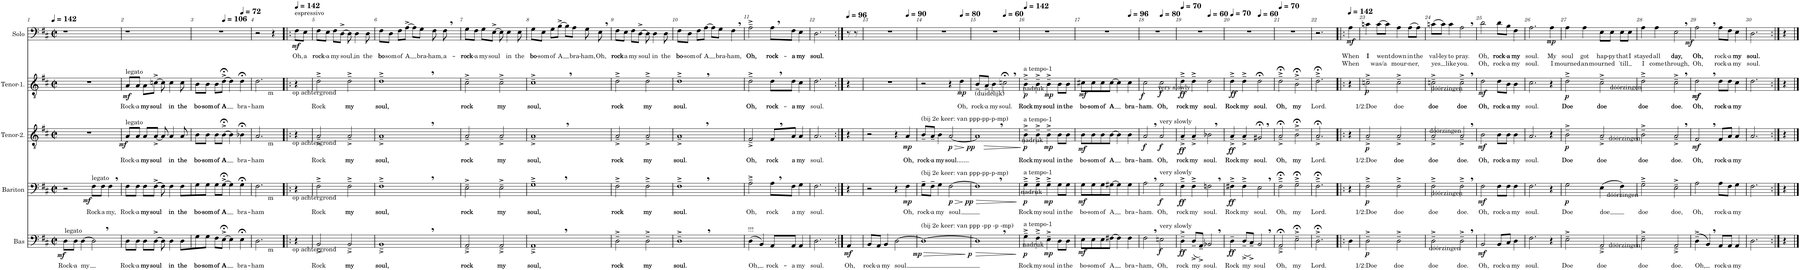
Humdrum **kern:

**kern	**text	**dynam	**kern	**text	**dynam	**kern	**text	**dynam	**kern	**text	**dynam	**kern	**text	**text	**dynam
*part5	*part5	*part5	*part4	*part4	*part4	*part3	*part3	*part3	*part2	*part2	*part2	*part1	*part1	*part1	*part1
*staff5	*staff5	*staff5	*staff4	*staff4	*staff4	*staff3	*staff3	*staff3	*staff2	*staff2	*staff2	*staff1	*staff1	*staff1	*staff1
*I"Bas	*	*	*I"Bariton	*	*	*I"Tenor-2.	*	*	*I"Tenor-1.	*	*	*I"Solo	*	*	*
*I'Bs.	*	*	*I'Ba.	*	*	*I'T.-2	*	*	*I'T.-1	*	*	*I'Solo	*	*	*
*clefF4	*	*	*clefF4	*	*	*clefGv2	*	*	*clefGv2	*	*	*clefF4	*	*	*
*k[f#c#]	*	*	*k[f#c#]	*	*	*k[f#c#]	*	*	*k[f#c#]	*	*	*k[f#c#]	*	*	*
*M2/2	*	*	*M2/2	*	*	*M2/2	*	*	*M2/2	*	*	*M2/2	*	*	*
*met(c|)	*	*	*met(c|)	*	*	*met(c|)	*	*	*met(c|)	*	*	*met(c|)	*	*	*
*MM142	*	*	*MM142	*	*	*MM142	*	*	*MM142	*	*	*MM142	*	*	*
=1	=1	=1	=1	=1	=1	=1	=1	=1	=1	=1	=1	=1	=1	=1	=1
!LO:TX:a:t=legato	!	!	!	!	!	!	!	!	!	!	!	!	!	!	!
!	!LO:LY:b	!LO:DY:b	!	!	!	!	!	!	!	!	!	!	!	!	!
8D\L	Rock-	mf	2r	.	.	1r	.	.	1r	.	.	1r	.	.	.
!	!LO:LY:b	!	!	!	!	!	!	!	!	!	!	!	!	!	!
8D\J	-a	.	.	.	.	.	.	.	.	.	.	.	.	.	.
!	!LO:LY:b	!	!	!	!	!	!	!	!	!	!	!	!	!	!
[4D\	my	.	.	.	.	.	.	.	.	.	.	.	.	.	.
!	!	!	!LO:TX:a:t=legato	!	!	!	!	!	!	!	!	!	!	!	!
!	!	!	!	!LO:LY:b	!LO:DY:b	!	!	!	!	!	!	!	!	!	!
2D,\]	.	.	8F#\L	Rock	mf	.	.	.	.	.	.	.	.	.	.
!	!	!	!	!LO:LY:b	!	!	!	!	!	!	!	!	!	!	!
.	.	.	8F#\J	a	.	.	.	.	.	.	.	.	.	.	.
!	!	!	!	!LO:LY:b	!	!	!	!	!	!	!	!	!	!	!
.	.	.	4F#,\	my,	.	.	.	.	.	.	.	.	.	.	.
=2	=2	=2	=2	=2	=2	=2	=2	=2	=2	=2	=2	=2	=2	=2	=2
!	!	!	!	!	!	!	!	!	!LO:TX:a:t=legato	!	!	!	!	!	!
!	!	!	!	!	!	!LO:TX:a:t=legato	!	!	!	!	!	!	!	!	!
!	!LO:LY:b	!	!	!LO:LY:b	!	!	!LO:LY:b	!LO:DY:b	!	!LO:LY:b	!LO:DY:b	!	!	!	!
8D\L	Rock-	.	8F#\L	Rock-	.	8A/L	Rock-	mf	8A/L	Rock-	mf	1r	.	.	.
!	!LO:LY:b	!	!	!LO:LY:b	!	!	!LO:LY:b	!	!	!LO:LY:b	!	!	!	!	!
8D\J	-a	.	8F#\J	-a	.	8A/J	-a	.	8A/J	-a	.	.	.	.	.
!	!LO:LY:b	!	!	!LO:LY:b	!	!	!LO:LY:b	!	!	!LO:LY:b	!	!	!	!	!
8D\L	my	.	8F#\L	my	.	8A/L	my	.	8A\L	my	.	.	.	.	.
!	!LO:LY:b	!	!	!LO:LY:b	!	!	!LO:LY:b	!	!	!LO:LY:b	!	!	!	!	!
[8D^\J	soul	.	[8F#^\J	soul	.	[8A^/J	soul	.	[8cn^\J	soul	.	.	.	.	.
8D\]	.	.	8F#\]	.	.	8A/]	.	.	8c\]	.	.	.	.	.	.
!	!LO:LY:b	!	!	!LO:LY:b	!	!	!LO:LY:b	!	!	!LO:LY:b	!	!	!	!	!
4D\	in	.	4F#\	in	.	4A/	in	.	4c\	in	.	.	.	.	.
!	!LO:LY:b	!	!	!LO:LY:b	!	!	!LO:LY:b	!	!	!LO:LY:b	!	!	!	!	!
8D\L	the	.	8F#\L	the	.	8A/	the	.	8c\	the	.	.	.	.	.
=3	=3	=3	=3	=3	=3	=3	=3	=3	=3	=3	=3	=3	=3	=3	=3
!	!LO:LY:b	!	!	!LO:LY:b	!	!	!LO:LY:b	!	!	!LO:LY:b	!	!	!	!	!
*	*	*	*	*	*	*	*	*	*	*	*	*^	*	*	*
*	*	*	*	*	*	*	*	*	*	*	*	*	*^	*	*	*
8G\	bo	.	8G\	bo	.	8B\L	bo	.	8B\L	bo	.	1r	4.ryy	2.ryy	.	.	.
!	!LO:LY:b	!	!	!LO:LY:b	!	!	!LO:LY:b	!	!	!LO:LY:b	!	!	!	!	!	!	!
8G\J	som	.	8G\J	som	.	8B\J	som	.	8B\J	som	.	.	.	.	.	.	.
!	!LO:LY:b	!	!	!LO:LY:b	!	!	!LO:LY:b	!	!	!LO:LY:b	!	!	!	!	!	!	!
8F#\L	of	.	8G\L	of	.	8B\L	of	.	8B\L	of	.	.	.	.	.	.	.
*	*	*	*	*	*	*	*	*	*	*	*	*MM106	*	*	*	*	*
!	!LO:LY:b	!	!	!LO:LY:b	!	!	!LO:LY:b	!	!	!LO:LY:b	!	!	!	!	!	!	!
[8E;<^\J	A	.	[8G;<^\J	A	.	[8B;<^\J	A	.	[8d;<^\J	A	.	.	2ryy	.	.	.	.
4E\]	.	.	4G\]	.	.	4B\]	.	.	4d\]	.	.	.	.	.	.	.	.
*	*	*	*	*	*	*	*	*	*	*	*	*MM72	*	*	*	*	*
!	!LO:LY:b	!	!	!LO:LY:b	!	!	!LO:LY:b	!	!	!LO:LY:b	!	!	!	!	!	!	!
4E;<\	bra-	.	4G;<\	bra-	.	4B-X;<\	bra-	.	4d;<\	bra-	.	.	.	4ryy	.	.	.
.	.	.	.	.	.	.	.	.	.	.	.	.	8ryy	.	.	.	.
=4	=4	=4	=4	=4	=4	=4	=4	=4	=4	=4	=4	=4	=4	=4	=4	=4	=4
!	!	!	!	!	!	!	!	!	!LO:TX:b:t=m	!	!	!	!	!	!	!	!
!	!	!	!	!	!	!LO:TX:b:t=m	!	!	!	!	!	!	!	!	!	!	!
!	!	!	!LO:TX:b:t=m	!	!	!	!	!	!	!	!	!	!	!	!	!	!
!LO:TX:b:t=m	!	!	!	!	!	!	!	!	!	!	!	!	!	!	!	!	!
!	!LO:LY:b	!	!	!LO:LY:b	!	!	!LO:LY:b	!	!	!LO:LY:b	!	!	!	!	!	!	!
*	*	*	*	*	*	*	*	*	*	*	*	*v	*v	*v	*	*	*
2.D\	-ham	.	2.F#\	-ham	.	2.A/	-ham	.	2.d\	-ham	.	2r	.	.	.
.	.	.	.	.	.	.	.	.	.	.	.	4r	.	.	.
*	*	*	*	*	*	*	*	*	*	*	*	*MM142	*	*	*
!	!	!	!	!	!	!	!	!	!	!	!	!LO:TX:a:t=espressivo	!	!	!
!	!	!	!	!	!	!	!	!	!	!	!	!	!LO:LY:b	!	!LO:DY:b
4r	.	.	4r	.	.	4r	.	.	4r	.	.	8F#\L	Oh,	.	mf
!	!	!	!	!	!	!	!	!	!	!	!	!	!LO:LY:b	!	!
.	.	.	.	.	.	.	.	.	.	.	.	8E\J	a	.	.
=5	=5	=5	=5	=5	=5	=5	=5	=5	=5	=5	=5	=5	=5	=5	=5
!	!	!	!	!	!	!	!	!	!LO:TX:a:t=op achtergrond	!	!	!	!	!	!
!	!	!	!	!	!	!LO:TX:a:t=op achtergrond	!	!	!	!	!	!	!	!	!
!	!	!	!LO:TX:a:t=op achtergrond	!	!	!	!	!	!	!	!	!	!	!	!
!LO:TX:a:t=op achtergrond	!	!	!	!	!	!	!	!	!	!	!	!	!	!	!
!	!LO:LY:b	!	!	!LO:LY:b	!	!	!LO:LY:b	!	!	!LO:LY:b	!	!	!LO:LY:b	!	!
2BB~^/	Rock	.	2F#~^\	Rock	.	2A~^/	Rock	.	2d~^\	Rock	.	8F#\L	rock	.	.
!	!	!	!	!	!	!	!	!	!	!	!	!	!LO:LY:b	!	!
.	.	.	.	.	.	.	.	.	.	.	.	8E\J	-a	.	.
!	!	!	!	!	!	!	!	!	!	!	!	!	!LO:LY:b	!	!
.	.	.	.	.	.	.	.	.	.	.	.	8F#\L	my	.	.
!	!	!	!	!	!	!	!	!	!	!	!	!	!LO:LY:b	!	!
.	.	.	.	.	.	.	.	.	.	.	.	[8D^\J	soul	.	.
!	!LO:LY:b	!	!	!LO:LY:b	!	!	!LO:LY:b	!	!	!LO:LY:b	!	!	!	!	!
2BB~^/	my	.	2F#~^\	my	.	2A~^/	my	.	2d~^\	my	.	8D\]	.	.	.
!	!	!	!	!	!	!	!	!	!	!	!	!	!LO:LY:b	!	!
.	.	.	.	.	.	.	.	.	.	.	.	4D\	in	.	.
!	!	!	!	!	!	!	!	!	!	!	!	!	!LO:LY:b	!	!
.	.	.	.	.	.	.	.	.	.	.	.	8D\	the	.	.
=6	=6	=6	=6	=6	=6	=6	=6	=6	=6	=6	=6	=6	=6	=6	=6
!	!LO:LY:b	!	!	!LO:LY:b	!	!	!LO:LY:b	!	!	!LO:LY:b	!	!	!LO:LY:b	!	!
1BB~^,	soul,	.	1F#~^,	soul,	.	1A~^,	soul,	.	1d~^,	soul,	.	8F#\L	bo	.	.
!	!	!	!	!	!	!	!	!	!	!	!	!	!LO:LY:b	!	!
.	.	.	.	.	.	.	.	.	.	.	.	8D\J	som	.	.
!	!	!	!	!	!	!	!	!	!	!	!	!	!LO:LY:b	!	!
.	.	.	.	.	.	.	.	.	.	.	.	8F#\L	of	.	.
!	!	!	!	!	!	!	!	!	!	!	!	!	!LO:LY:b	!	!
.	.	.	.	.	.	.	.	.	.	.	.	[8A^\J	A	.	.
.	.	.	.	.	.	.	.	.	.	.	.	8A\L]	.	.	.
!	!	!	!	!	!	!	!	!	!	!	!	!	!LO:LY:b	!	!
.	.	.	.	.	.	.	.	.	.	.	.	8G\J	bra-	.	.
!	!	!	!	!	!	!	!	!	!	!	!	!	!LO:LY:b	!	!
.	.	.	.	.	.	.	.	.	.	.	.	8F#\	-ham,	.	.
!	!	!	!	!	!	!	!	!	!	!	!	!	!LO:LY:b	!	!
.	.	.	.	.	.	.	.	.	.	.	.	8F#,\	a-	.	.
=7	=7	=7	=7	=7	=7	=7	=7	=7	=7	=7	=7	=7	=7	=7	=7
!	!LO:LY:b	!	!	!LO:LY:b	!	!	!LO:LY:b	!	!	!LO:LY:b	!	!	!LO:LY:b	!	!
2AA~^/	rock	.	2E~^\	rock	.	2A~^/	rock	.	2c#~^\	rock	.	8G\L	rock	.	.
!	!	!	!	!	!	!	!	!	!	!	!	!	!LO:LY:b	!	!
.	.	.	.	.	.	.	.	.	.	.	.	8F#\J	-a	.	.
!	!	!	!	!	!	!	!	!	!	!	!	!	!LO:LY:b	!	!
.	.	.	.	.	.	.	.	.	.	.	.	8G\L	my	.	.
!	!	!	!	!	!	!	!	!	!	!	!	!	!LO:LY:b	!	!
.	.	.	.	.	.	.	.	.	.	.	.	[8E^\J	soul	.	.
!	!LO:LY:b	!	!	!LO:LY:b	!	!	!LO:LY:b	!	!	!LO:LY:b	!	!	!	!	!
2AA~^/	my	.	2E~^\	my	.	2A~^/	my	.	2c#~^\	my	.	8E\]	.	.	.
!	!	!	!	!	!	!	!	!	!	!	!	!	!LO:LY:b	!	!
.	.	.	.	.	.	.	.	.	.	.	.	4E\	in	.	.
!	!	!	!	!	!	!	!	!	!	!	!	!	!LO:LY:b	!	!
.	.	.	.	.	.	.	.	.	.	.	.	8E\	the	.	.
=8	=8	=8	=8	=8	=8	=8	=8	=8	=8	=8	=8	=8	=8	=8	=8
!	!LO:LY:b	!	!	!LO:LY:b	!	!	!LO:LY:b	!	!	!LO:LY:b	!	!	!LO:LY:b	!	!
1AA~^,	soul,	.	1G~^,	soul,	.	1A~^,	soul,	.	1c#~^,	soul,	.	8G\L	bo	.	.
!	!	!	!	!	!	!	!	!	!	!	!	!	!LO:LY:b	!	!
.	.	.	.	.	.	.	.	.	.	.	.	8E\J	-som	.	.
!	!	!	!	!	!	!	!	!	!	!	!	!	!LO:LY:b	!	!
.	.	.	.	.	.	.	.	.	.	.	.	8G\L	of	.	.
!	!	!	!	!	!	!	!	!	!	!	!	!	!LO:LY:b	!	!
.	.	.	.	.	.	.	.	.	.	.	.	[8B^\J	A	.	.
.	.	.	.	.	.	.	.	.	.	.	.	8B\L]	.	.	.
!	!	!	!	!	!	!	!	!	!	!	!	!	!LO:LY:b	!	!
.	.	.	.	.	.	.	.	.	.	.	.	8A\J	bra-	.	.
!	!	!	!	!	!	!	!	!	!	!	!	!	!LO:LY:b	!	!
.	.	.	.	.	.	.	.	.	.	.	.	8G\	-ham,	.	.
!	!	!	!	!	!	!	!	!	!	!	!	!	!LO:LY:b	!	!
.	.	.	.	.	.	.	.	.	.	.	.	8E,\	Oh,	.	.
=9	=9	=9	=9	=9	=9	=9	=9	=9	=9	=9	=9	=9	=9	=9	=9
!	!LO:LY:b	!	!	!LO:LY:b	!	!	!LO:LY:b	!	!	!LO:LY:b	!	!	!LO:LY:b	!	!
2D~^\	rock	.	2F#~^\	rock	.	2A~^/	rock	.	2d~^\	rock	.	8F#\L	rock	.	.
!	!	!	!	!	!	!	!	!	!	!	!	!	!LO:LY:b	!	!
.	.	.	.	.	.	.	.	.	.	.	.	8E\J	a	.	.
!	!	!	!	!	!	!	!	!	!	!	!	!	!LO:LY:b	!	!
.	.	.	.	.	.	.	.	.	.	.	.	8F#\L	my	.	.
!	!	!	!	!	!	!	!	!	!	!	!	!	!LO:LY:b	!	!
.	.	.	.	.	.	.	.	.	.	.	.	[8D^\J	soul	.	.
!	!LO:LY:b	!	!	!LO:LY:b	!	!	!LO:LY:b	!	!	!LO:LY:b	!	!	!	!	!
2D~^\	my	.	2F#~^\	my	.	2A~^/	my	.	2d~^\	my	.	8D\]	.	.	.
!	!	!	!	!	!	!	!	!	!	!	!	!	!LO:LY:b	!	!
.	.	.	.	.	.	.	.	.	.	.	.	4D\	in	.	.
!	!	!	!	!	!	!	!	!	!	!	!	!	!LO:LY:b	!	!
.	.	.	.	.	.	.	.	.	.	.	.	8D\	the	.	.
=10	=10	=10	=10	=10	=10	=10	=10	=10	=10	=10	=10	=10	=10	=10	=10
!	!LO:LY:b	!	!	!LO:LY:b	!	!	!LO:LY:b	!	!	!LO:LY:b	!	!	!LO:LY:b	!	!
1D~^,	soul.	.	1F#~^,	soul.	.	1A~^,	soul.	.	1d~^,	soul.	.	8F#\L	bo	.	.
!	!	!	!	!	!	!	!	!	!	!	!	!	!LO:LY:b	!	!
.	.	.	.	.	.	.	.	.	.	.	.	8D\J	-som	.	.
!	!	!	!	!	!	!	!	!	!	!	!	!	!LO:LY:b	!	!
.	.	.	.	.	.	.	.	.	.	.	.	8F#\L	of	.	.
!	!	!	!	!	!	!	!	!	!	!	!	!	!LO:LY:b	!	!
.	.	.	.	.	.	.	.	.	.	.	.	[8A\J	A	.	.
.	.	.	.	.	.	.	.	.	.	.	.	8A\L]	.	.	.
!	!	!	!	!	!	!	!	!	!	!	!	!	!LO:LY:b	!	!
.	.	.	.	.	.	.	.	.	.	.	.	8G\J	bra-	.	.
!	!	!	!	!	!	!	!	!	!	!	!	!	!LO:LY:b	!	!
.	.	.	.	.	.	.	.	.	.	.	.	4F#,\	-ham,	.	.
=11	=11	=11	=11	=11	=11	=11	=11	=11	=11	=11	=11	=11	=11	=11	=11
!LO:TX:a:t=!!!	!	!	!	!	!	!	!	!	!	!	!	!	!	!	!
!	!LO:LY:b	!	!	!LO:LY:b	!	!	!LO:LY:b	!	!	!LO:LY:b	!	!	!LO:LY:b	!	!
(4D\	Oh,	.	2A~^\	Oh,	.	2F#~^/	Oh,	.	2d~^\	Oh,	.	2A~^\	Oh,	.	.
4BB/)	.	.	.	.	.	.	.	.	.	.	.	.	.	.	.
!	!LO:LY:b	!	!	!LO:LY:b	!	!	!LO:LY:b	!	!	!LO:LY:b	!	!	!LO:LY:b	!	!
8AA/L	rock-	.	8A,\L	rock	.	8F#,/L	rock	.	8d,\L	rock	.	8A,\L	rock	.	.
!	!LO:LY:b	!	!	!LO:LY:b	!	!	!LO:LY:b	!	!	!LO:LY:b	!	!	!LO:LY:b	!	!
8AA/J	-a	.	8F#\J	a	.	8A/J	a	.	8d\J	a	.	8F#\J	a	.	.
!	!LO:LY:b	!	!	!LO:LY:b	!	!	!LO:LY:b	!	!	!LO:LY:b	!	!	!LO:LY:b	!	!
4AA/	my	.	4G\	my	.	4A/	my	.	4c#\	my	.	4E\	my	.	.
=12	=12	=12	=12	=12	=12	=12	=12	=12	=12	=12	=12	=12	=12	=12	=12
!	!LO:LY:b	!	!	!LO:LY:b	!	!	!LO:LY:b	!	!	!LO:LY:b	!	!	!LO:LY:b	!	!
2.D\	soul.	.	2.F#\	soul.	.	2.A/	soul.	.	2.d\	soul.	.	2.D\	soul.	.	.
*	*	*	*	*	*	*	*	*	*	*	*	*MM96	*	*	*
!	!LO:LY:b	!LO:DY:b	!	!	!	!	!	!	!	!	!	!	!	!	!
4AA/	Oh,	mf	4r	.	.	4r	.	.	4r	.	.	8r	.	.	.
.	.	.	.	.	.	.	.	.	.	.	.	8r	.	.	.
=13	=13	=13	=13	=13	=13	=13	=13	=13	=13	=13	=13	=13	=13	=13	=13
!	!LO:LY:b	!	!	!	!	!	!	!	!	!	!	!	!	!	!
*	*	*	*	*	*	*	*	*	*	*	*	*^	*	*	*
8BB/L	rock-	.	2r	.	.	2r	.	.	1r	.	.	1r	2.ryy	.	.	.
!	!LO:LY:b	!	!	!	!	!	!	!	!	!	!	!	!	!	!	!
8AA/J	-a	.	.	.	.	.	.	.	.	.	.	.	.	.	.	.
!	!LO:LY:b	!	!	!	!	!	!	!	!	!	!	!	!	!	!	!
4BB/	my	.	.	.	.	.	.	.	.	.	.	.	.	.	.	.
!	!LO:LY:b	!	!	!	!	!	!	!	!	!	!	!	!	!	!	!
[2D\	soul	.	4r	.	.	4r	.	.	.	.	.	.	.	.	.	.
*	*	*	*	*	*	*	*	*	*	*	*	*MM90	*	*	*	*
!	!	!	!	!LO:LY:b	!LO:DY:b	!	!LO:LY:b	!LO:DY:b	!	!	!	!	!	!	!	!
.	.	.	4F#\	Oh,	mp	4A/	Oh,	mp	.	.	.	.	4ryy	.	.	.
=14	=14	=14	=14	=14	=14	=14	=14	=14	=14	=14	=14	=14	=14	=14	=14	=14
!	!	!	!	!	!	!LO:TX:a:t=(bij 2e keer&colon; van ppp-pp-p-mp)	!	!	!	!	!	!	!	!	!	!
!	!	!	!LO:TX:a:t=(bij 2e keer&colon; van ppp-pp-p-mp)	!	!	!	!	!	!	!	!	!	!	!	!	!
!LO:TX:a:t=(bij 2e keer&colon; van ppp -pp -p -mp)	!	!	!	!	!	!	!	!	!	!	!	!	!	!	!	!
!	!	!LO:HP:b	!	!LO:LY:b	!	!	!LO:LY:b	!	!	!	!	!	!	!	!	!
!	!	!LO:DY:n=1:b	!	!	!	!	!	!	!	!	!	!	!	!	!	!
1D_	.	> mp	8G~\L	rock-	.	8B~/L	rock	.	2r	.	.	1r	2.ryy	.	.	.
!	!	!	!	!LO:LY:b	!	!	!LO:LY:b	!	!	!	!	!	!	!	!	!
.	.	.	8F#~\J	-a	.	8A~/J	a	.	.	.	.	.	.	.	.	.
!	!	!	!	!LO:LY:b	!	!	!LO:LY:b	!	!	!	!	!	!	!	!	!
.	.	.	4G\	my	.	4B\	my	.	.	.	.	.	.	.	.	.
!	!	!	!	!LO:LY:b	!LO:HP:b	!	!LO:LY:b	!LO:HP:b	!	!	!	!	!	!	!	!
!	!	!	!	!	!LO:DY:n=1:b	!	!	!LO:DY:n=1:b	!	!	!	!	!	!	!	!
.	.	.	[2F#\	soul	> p	[2A/	soul.......	> p	4r	.	.	.	.	.	.	.
*	*	*	*	*	*	*	*	*	*	*	*	*MM80	*	*	*	*
!	!	!	!	!	!	!	!	!	!	!LO:LY:b	!LO:DY:b	!	!	!	!	!
.	.	.	.	.	.	.	.	.	4d\	Oh,	mp	.	4ryy	.	.	.
.	.	]	.	.	]	.	.	]	.	.	.	.	.	.	.	.
=15	=15	=15	=15	=15	=15	=15	=15	=15	=15	=15	=15	=15	=15	=15	=15	=15
!	!	!	!	!	!	!	!	!	!LO:TX:b:t=(duidelijk)	!	!	!	!	!	!	!
!	!	!LO:HP:b	!	!	!LO:HP:b	!	!	!LO:HP:b	!	!LO:LY:b	!	!	!	!	!	!
!	!	!LO:DY:n=1:b	!	!	!LO:DY:n=1:b	!	!	!LO:DY:n=1:b	!	!	!	!	!	!	!	!
1D,]	.	> p	1F#,]	.	> pp	1A,]	.	> pp	8B~/L	rock-	.	1r	2ryy	.	.	.
!	!	!	!	!	!	!	!	!	!	!LO:LY:b	!	!	!	!	!	!
.	.	.	.	.	.	.	.	.	8A~/J	-a	.	.	.	.	.	.
!	!	!	!	!	!	!	!	!	!	!LO:LY:b	!	!	!	!	!	!
.	.	.	.	.	.	.	.	.	4B\	my	.	.	.	.	.	.
*	*	*	*	*	*	*	*	*	*	*	*	*MM60	*	*	*	*
!	!	!	!	!	!	!	!	!	!	!LO:LY:b	!	!	!	!	!	!
.	.	.	.	.	.	.	.	.	2cn;<,\	soul.	.	.	2ryy	.	.	.
.	.	]	.	.	]	.	.	]	.	.	.	.	.	.	.	.
*	*	*	*	*	*	*	*	*	*	*	*	*v	*v	*	*	*
=16	=16	=16	=16	=16	=16	=16	=16	=16	=16	=16	=16	=16	=16	=16	=16
*	*	*	*	*	*	*	*	*	*	*	*	*MM142	*	*	*
*	*	*	*	*	*	*	*	*	*	*	*	*^	*	*	*
!	!	!	!	!	!	!	!	!	!LO:TX:a:t=a tempo-1	!	!	!	!	!	!	!
!	!	!	!	!	!	!	!	!	!LO:TX:a:t=nadruk	!	!	!	!	!	!	!
!	!	!	!	!	!	!LO:TX:a:t=a tempo-1	!	!	!	!	!	!	!	!	!	!
!	!	!	!	!	!	!LO:TX:a:t=nadruk	!	!	!	!	!	!	!	!	!	!
!	!	!	!LO:TX:a:t=nadruk	!	!	!	!	!	!	!	!	!	!	!	!	!
!	!	!	!LO:TX:a:t=a tempo-1	!	!	!	!	!	!	!	!	!	!	!	!	!
!LO:TX:a:t=nadruk	!	!	!	!	!	!	!	!	!	!	!	!	!	!	!	!
!LO:TX:a:t=a tempo-1	!	!	!	!	!	!	!	!	!	!	!	!	!	!	!	!
!	!LO:LY:b	!LO:DY:b	!	!LO:LY:b	!LO:DY:b	!	!LO:LY:b	!LO:DY:b	!	!LO:LY:b	!LO:DY:b	!	!	!	!	!
*	*	*	*	*	*	*	*	*	*	*	*	*v	*v	*	*	*
4G~^\	Rock	p	4G~^\	Rock	p	4B~^\	Rock	p	4B~^\	Rock	p	1r	.	.	.
!	!LO:LY:b	!	!	!LO:LY:b	!	!	!LO:LY:b	!	!	!LO:LY:b	!	!	!	!	!
4F#~^\	my	.	4G~^\	my	.	4B~^\	my	.	4B~^\	my	.	.	.	.	.
!	!LO:LY:b	!LO:DY:b	!	!LO:LY:b	!LO:DY:b	!	!LO:LY:b	!LO:DY:b	!	!LO:LY:b	!LO:DY:b	!	!	!	!
4E~^\	soul	mp	4G~^\	soul	mp	4B~^\	soul	mp	4B~^\	soul	mp	.	.	.	.
!	!LO:LY:b	!	!	!LO:LY:b	!	!	!LO:LY:b	!	!	!LO:LY:b	!	!	!	!	!
8D\L	in	.	8G\L	in	.	8B\L	in	.	8B\L	in	.	.	.	.	.
!	!LO:LY:b	!	!	!LO:LY:b	!	!	!LO:LY:b	!	!	!LO:LY:b	!	!	!	!	!
8D\J	the	.	8G\J	the	.	8B\J	the	.	8B\J	the	.	.	.	.	.
=17	=17	=17	=17	=17	=17	=17	=17	=17	=17	=17	=17	=17	=17	=17	=17
!	!LO:LY:b	!LO:DY:b	!	!LO:LY:b	!LO:DY:b	!	!LO:LY:b	!LO:DY:b	!	!LO:LY:b	!LO:DY:b	!	!	!	!
*	*	*	*	*	*	*	*	*	*	*	*	*^	*	*	*
8E\L	bo-	mf	8G\L	bo-	mf	8B\L	bo	mf	8c#X\L	bo	mf	1r	2.ryy	.	.	.
!	!LO:LY:b	!	!	!LO:LY:b	!	!	!LO:LY:b	!	!	!LO:LY:b	!	!	!	!	!	!
8E\	-som	.	8G\	-som	.	8B\	som	.	8c#\	som	.	.	.	.	.	.
!	!LO:LY:b	!	!	!LO:LY:b	!	!	!LO:LY:b	!	!	!LO:LY:b	!	!	!	!	!	!
8E\	of	.	8G\	of	.	8B\	of	.	8c#\	of	.	.	.	.	.	.
!	!LO:LY:b	!	!	!LO:LY:b	!	!	!LO:LY:b	!	!	!LO:LY:b	!	!	!	!	!	!
[8F#X\J	A	.	[8G#X\J	A	.	[8B\J	A	.	[8c#\J	A	.	.	.	.	.	.
4F#\]	.	.	4G#\]	.	.	4B\]	.	.	4c#\]	.	.	.	.	.	.	.
*	*	*	*	*	*	*	*	*	*	*	*	*MM96	*	*	*	*
!	!LO:LY:b	!	!	!LO:LY:b	!	!	!LO:LY:b	!	!	!LO:LY:b	!	!	!	!	!	!
4F#\	bra-	.	4G#\	bra-	.	4B\	bra	.	4c#\	bra	.	.	4ryy	.	.	.
=18	=18	=18	=18	=18	=18	=18	=18	=18	=18	=18	=18	=18	=18	=18	=18	=18
!	!LO:LY:b	!	!	!LO:LY:b	!	!	!LO:LY:b	!LO:DY:b	!	!LO:LY:b	!LO:DY:b	!	!	!	!	!
2F#,\	-ham,	.	2A,\	-ham.	.	2A,/	ham.	f	2c#\	ham.	f	1r	2ryy	.	.	.
*	*	*	*	*	*	*	*	*	*	*	*	*MM80	*	*	*	*
!	!	!	!	!	!	!	!	!	!LO:TX:a:t=very slowly	!	!	!	!	!	!	!
!	!	!	!	!	!	!LO:TX:a:t=very slowly	!	!	!	!	!	!	!	!	!	!
!	!	!	!LO:TX:a:t=very slowly	!	!	!	!	!	!	!	!	!	!	!	!	!
!LO:TX:a:t=very slowly	!	!	!	!	!	!	!	!	!	!	!	!	!	!	!	!
!	!LO:LY:b	!LO:DY:b	!	!LO:LY:b	!LO:DY:b	!	!LO:LY:b	!LO:DY:b	!	!LO:LY:b	!LO:DY:b	!	!	!	!	!
2En\	Oh,	f	2G\	Oh,	f	2A/	Oh,	f	2c#\	Oh,	f	.	2ryy	.	.	.
=19	=19	=19	=19	=19	=19	=19	=19	=19	=19	=19	=19	=19	=19	=19	=19	=19
*	*	*	*	*	*	*	*	*	*	*	*	*MM70	*	*	*	*
!	!LO:LY:b	!LO:DY:b	!	!LO:LY:b	!LO:DY:b	!	!LO:LY:b	!LO:DY:b	!	!LO:LY:b	!LO:DY:b	!	!	!	!	!
4D~^\	rock	ff	4F#~^\	rock	ff	4A~^/	rock	ff	4d~^\	rock	ff	1r	2ryy	.	.	.
!	!LO:LY:b	!	!	!LO:LY:b	!	!	!LO:LY:b	!	!	!LO:LY:b	!	!	!	!	!	!
(8D~^/L	my	.	4F#~^\	my	.	4A~^/	my	.	4d~^\	my	.	.	.	.	.	.
8AA~^/J)	.	.	.	.	.	.	.	.	.	.	.	.	.	.	.	.
*	*	*	*	*	*	*	*	*	*	*	*	*MM60	*	*	*	*
!	!LO:LY:b	!	!	!LO:LY:b	!	!	!LO:LY:b	!	!	!LO:LY:b	!	!	!	!	!	!
2BB-X,/	soul.	.	2Fn,\	soul.	.	2B-X,\	soul.	.	2d\	soul.	.	.	2ryy	.	.	.
=20	=20	=20	=20	=20	=20	=20	=20	=20	=20	=20	=20	=20	=20	=20	=20	=20
*	*	*	*	*	*	*	*	*	*	*	*	*MM70	*	*	*	*
!	!LO:LY:b	!LO:DY:b	!	!LO:LY:b	!LO:DY:b	!	!LO:LY:b	!LO:DY:b	!	!LO:LY:b	!LO:DY:b	!	!	!	!	!
4D~\	Rock	ff	4F#X~^\	Rock	ff	4A~^/	Rock	ff	4d~^\	Rock	ff	1r	2ryy	.	.	.
!	!LO:LY:b	!	!	!LO:LY:b	!	!	!LO:LY:b	!	!	!LO:LY:b	!	!	!	!	!	!
(8D~^/L	my	.	4F#~^\	my	.	4A~^/	my	.	4d~^\	my	.	.	.	.	.	.
8C#~^/J)	.	.	.	.	.	.	.	.	.	.	.	.	.	.	.	.
*	*	*	*	*	*	*	*	*	*	*	*	*MM60	*	*	*	*
!	!LO:LY:b	!	!	!LO:LY:b	!	!	!LO:LY:b	!	!	!LO:LY:b	!	!	!	!	!	!
2BB,/	soul	.	2E,\	soul.	.	2G#X;<,/	soul.	.	2d;<\	soul.	.	.	2ryy	.	.	.
*	*	*	*	*	*	*	*	*	*	*	*	*v	*v	*	*	*
=21	=21	=21	=21	=21	=21	=21	=21	=21	=21	=21	=21	=21	=21	=21	=21
*	*	*	*	*	*	*	*	*	*	*	*	*MM70	*	*	*
*	*	*	*	*	*	*	*	*	*	*	*	*^	*	*	*
!	!LO:LY:b	!	!	!LO:LY:b	!	!	!LO:LY:b	!	!	!LO:LY:b	!	!	!	!	!	!
*	*	*	*	*	*	*	*	*	*	*	*	*v	*v	*	*	*
2AA;<~^/	Oh,	.	2F#;<~^\	Oh,	.	2A;<~^/	Oh,	.	2d;<~^\	Oh,	.	1r	.	.	.
!	!LO:LY:b	!	!	!LO:LY:b	!	!	!LO:LY:b	!	!	!LO:LY:b	!	!	!	!	!
2E;<~^\	my	.	2G;<~^\	my	.	2B;<~^\	my	.	2B;<~^\	my	.	.	.	.	.
=22	=22	=22	=22	=22	=22	=22	=22	=22	=22	=22	=22	=22	=22	=22	=22
!	!LO:LY:b	!	!	!LO:LY:b	!	!	!LO:LY:b	!	!	!LO:LY:b	!	!	!	!	!
2.D;<~^\	Lord.	.	2.F#;<~^\	Lord.	.	2.A;<~^/	Lord.	.	2.d;<~^\	Lord.	.	2.r	.	.	.
*	*	*	*	*	*	*	*	*	*	*	*	*MM142	*	*	*
!	!	!	!	!	!	!	!	!	!	!	!	!	!LO:LY:b	!LO:LY:b	!LO:DY:b
4D\	.	.	4r	.	.	4r	.	.	4r	.	.	4A\	When	When	mf
=23	=23	=23	=23	=23	=23	=23	=23	=23	=23	=23	=23	=23	=23	=23	=23
!	!LO:LY:b	!LO:DY:b	!	!LO:LY:b	!LO:DY:b	!	!LO:LY:b	!LO:DY:b	!	!LO:LY:b	!LO:DY:b	!	!LO:LY:b	!	!
2D~^\	1/2:Doe	p	2F#~^\	1/2:Doe	p	2A~^/	1/2:Doe	p	2cn~^\	1/2:Doe	p	4cn\	I	.	.
!	!	!	!	!	!	!	!	!	!	!	!	!	!LO:LY:b	!LO:LY:b	!
.	.	.	.	.	.	.	.	.	.	.	.	[8c\L	went	was/a	.
.	.	.	.	.	.	.	.	.	.	.	.	8c\J]	.	.	.
!	!LO:LY:b	!	!	!LO:LY:b	!	!	!LO:LY:b	!	!	!LO:LY:b	!	!	!LO:LY:b	!LO:LY:b	!
2D~^\	doe	.	2F#~^\	doe	.	2A~^/	doe	.	2c~^\	doe	.	4A\	down	mour-	.
!	!	!	!	!	!	!	!	!	!	!	!	!	!LO:LY:b	!LO:LY:b	!
.	.	.	.	.	.	.	.	.	.	.	.	(8A\L	in	-ner,	.
!	!	!	!	!	!	!	!	!	!	!	!	!	!LO:LY:b	!	!
.	.	.	.	.	.	.	.	.	.	.	.	8A\J)	the	.	.
=24	=24	=24	=24	=24	=24	=24	=24	=24	=24	=24	=24	=24	=24	=24	=24
!	!	!	!	!	!	!	!	!	!LO:TX:a:t=dóórzingen	!	!	!	!	!	!
!	!	!	!	!	!	!LO:TX:a:t=dóórzingen	!	!	!	!	!	!	!	!	!
!	!	!	!LO:TX:a:t=dóórzingen	!	!	!	!	!	!	!	!	!	!	!	!
!LO:TX:a:t=dóórzingen	!	!	!	!	!	!	!	!	!	!	!	!	!	!	!
!	!LO:LY:b	!	!	!LO:LY:b	!	!	!LO:LY:b	!	!	!LO:LY:b	!	!	!LO:LY:b	!LO:LY:b	!
2D~^\	doe	.	2F#~^\	doe	.	2A~^/	doe	.	2cn~^\	doe	.	(8cn\L	val-	yes	.
!	!	!	!	!	!	!	!	!	!	!	!	!	!LO:LY:b	!	!
.	.	.	.	.	.	.	.	.	.	.	.	8c\J)	-ley	.	.
!	!	!	!	!	!	!	!	!	!	!	!	!	!LO:LY:b	!LO:LY:b	!
.	.	.	.	.	.	.	.	.	.	.	.	4c\	to	like	.
!	!LO:LY:b	!	!	!LO:LY:b	!	!	!LO:LY:b	!	!	!LO:LY:b	!	!	!LO:LY:b	!LO:LY:b	!
2D~^,\	doe.	.	2F#~^,\	doe.	.	2A~^,/	doe.	.	2c~^,\	doe	.	2A,\	pray.	you.	.
=25	=25	=25	=25	=25	=25	=25	=25	=25	=25	=25	=25	=25	=25	=25	=25
!	!LO:LY:b	!LO:DY:b	!	!LO:LY:b	!LO:DY:b	!	!LO:LY:b	!LO:DY:b	!	!LO:LY:b	!LO:DY:b	!	!LO:LY:b	!LO:LY:b	!
2BB/	Oh,	mf	2F#\	Oh,	mf	2B\	Oh,	mf	2d\	Oh,	mf	2d\	Oh,	Oh,	.
!	!LO:LY:b	!	!	!LO:LY:b	!	!	!LO:LY:b	!	!	!LO:LY:b	!	!	!LO:LY:b	!LO:LY:b	!
8BB/L	rock-	.	8F#\L	rock-	.	8B\L	rock	.	8d\L	rock	.	8d\L	rock	rock-	.
!	!LO:LY:b	!	!	!LO:LY:b	!	!	!LO:LY:b	!	!	!LO:LY:b	!	!	!LO:LY:b	!LO:LY:b	!
8C#/J	-a	.	8F#\J	-a	.	8B\J	a	.	8B\J	a	.	8B\J	a	-a	.
!	!LO:LY:b	!	!	!LO:LY:b	!	!	!LO:LY:b	!	!	!LO:LY:b	!	!	!LO:LY:b	!LO:LY:b	!
4D\	my	.	4F#\	my	.	4B\	my	.	4B\	my	.	4F#\	my	my	.
=26	=26	=26	=26	=26	=26	=26	=26	=26	=26	=26	=26	=26	=26	=26	=26
!	!LO:LY:b	!	!	!LO:LY:b	!	!	!LO:LY:b	!	!	!LO:LY:b	!	!	!LO:LY:b	!LO:LY:b	!
2.F#\	soul.	.	2.F#\	soul.	.	2.A/	soul.	.	2.c#\	soul.	.	2.A\	soul.	soul.	.
!	!	!	!	!	!	!	!	!	!	!	!	!	!LO:LY:b	!LO:LY:b	!LO:DY:b
4r	.	.	4r	.	.	4r	.	.	4r	.	.	4A\	My	I	mp
=27	=27	=27	=27	=27	=27	=27	=27	=27	=27	=27	=27	=27	=27	=27	=27
!	!LO:LY:b	!	!	!LO:LY:b	!LO:DY:b	!	!LO:LY:b	!LO:DY:b	!	!LO:LY:b	!LO:DY:b	!	!LO:LY:b	!LO:LY:b	!
2E~^\	Doe	.	2G\	Doe	p	2B~^\	Doe	p	2d~^\	Doe	p	4A\	soul	mourned	.
!	!	!	!	!	!	!	!	!	!	!	!	!	!LO:LY:b	!LO:LY:b	!
.	.	.	.	.	.	.	.	.	.	.	.	4A\	got	an	.
!	!	!	!	!	!	!	!	!	!LO:TX:a:t=dóórzingen	!	!	!	!	!	!
!	!	!	!	!	!	!LO:TX:a:t=dóórzingen	!	!	!	!	!	!	!	!	!
!	!	!	!LO:TX:a:t=dóórzingen	!	!	!	!	!	!	!	!	!	!	!	!
!LO:TX:a:t=dóórzingen	!	!	!	!	!	!	!	!	!	!	!	!	!	!	!
!	!LO:LY:b	!	!	!LO:LY:b	!	!	!LO:LY:b	!	!	!LO:LY:b	!	!	!LO:LY:b	!LO:LY:b	!
2AA~^/	doe	.	(4E\	doe	.	2A~^/	doe	.	2c#~^\	doe	.	8E\L	hap-	mourned	.
!	!	!	!	!	!	!	!	!	!	!	!	!	!LO:LY:b	!	!
.	.	.	.	.	.	.	.	.	.	.	.	8E\J	-py	.	.
!	!	!	!	!	!	!	!	!	!	!	!	!	!LO:LY:b	!LO:LY:b	!
.	.	.	4F#\)	.	.	.	.	.	.	.	.	8E\L	that	'till	.
!	!	!	!	!	!	!	!	!	!	!	!	!	!LO:LY:b	!	!
.	.	.	.	.	.	.	.	.	.	.	.	8E\J	I	.	.
=28	=28	=28	=28	=28	=28	=28	=28	=28	=28	=28	=28	=28	=28	=28	=28
!	!LO:LY:b	!	!	!LO:LY:b	!	!	!LO:LY:b	!	!	!LO:LY:b	!	!	!LO:LY:b	!LO:LY:b	!
2E~^\	doe	.	2G~^\	doe	.	2B~^\	doe	.	2d~^\	doe	.	4A\	stayed	I	.
!	!	!	!	!	!	!	!	!	!	!	!	!	!LO:LY:b	!LO:LY:b	!
.	.	.	.	.	.	.	.	.	.	.	.	4A\	all	come	.
!	!LO:LY:b	!	!	!LO:LY:b	!	!	!LO:LY:b	!	!	!LO:LY:b	!	!	!LO:LY:b	!LO:LY:b	!
2AA~^/	doe.	.	2E~^\	doe,	.	2A~^,/	doe.	.	2c#~^,\	doe.	.	2E,\	,	through,	.
=29	=29	=29	=29	=29	=29	=29	=29	=29	=29	=29	=29	=29	=29	=29	=29
!	!LO:LY:b	!	!	!LO:LY:b	!	!	!LO:LY:b	!LO:DY:b	!	!LO:LY:b	!LO:DY:b	!	!LO:LY:b	!LO:LY:b	!
!	!	!	!	!	!	!	!	!	!	!	!LO:DY:n=1:b	!	!	!	!LO:DY:b
(4D~^\	Oh,	.	2A\	Oh,	.	2F#,/	Oh,	mf	2d,\	Oh,	mf mf	2A,\	Oh,	Oh,	mf
4BB,/)	.	.	.	.	.	.	.	.	.	.	.	.	.	.	.
!	!LO:LY:b	!	!	!LO:LY:b	!	!	!LO:LY:b	!	!	!LO:LY:b	!	!	!LO:LY:b	!LO:LY:b	!
8AA/L	rock-	.	8A\L	rock-	.	8F#/L	rock	.	8d\L	rock	.	8A\L	rock-	rock-	.
!	!LO:LY:b	!	!	!LO:LY:b	!	!	!LO:LY:b	!	!	!LO:LY:b	!	!	!LO:LY:b	!LO:LY:b	!
8AA/J	-a	.	8F#\J	-a	.	8A/J	a	.	8d\J	a	.	8F#\J	-a	-a	.
!	!LO:LY:b	!	!	!LO:LY:b	!	!	!LO:LY:b	!	!	!LO:LY:b	!	!	!LO:LY:b	!LO:LY:b	!
4AA/	my	.	4G\	my	.	4A/	my	.	4c#\	my	.	4E\	my	my	.
=30	=30	=30	=30	=30	=30	=30	=30	=30	=30	=30	=30	=30	=30	=30	=30
!	!	!	!	!	!	!	!	!	!	!	!	!	!LO:LY:b	!LO:LY:b	!
2.D\	.	.	2.F#\	.	.	2.A/	.	.	2.d\	.	.	2.D\	soul.	soul.	.
4r	.	.	4r	.	.	4r	.	.	4r	.	.	4r	.	.	.
==	==	==	==	==	==	==	==	==	==	==	==	==	==	==	==
*-	*-	*-	*-	*-	*-	*-	*-	*-	*-	*-	*-	*-	*-	*-	*-
